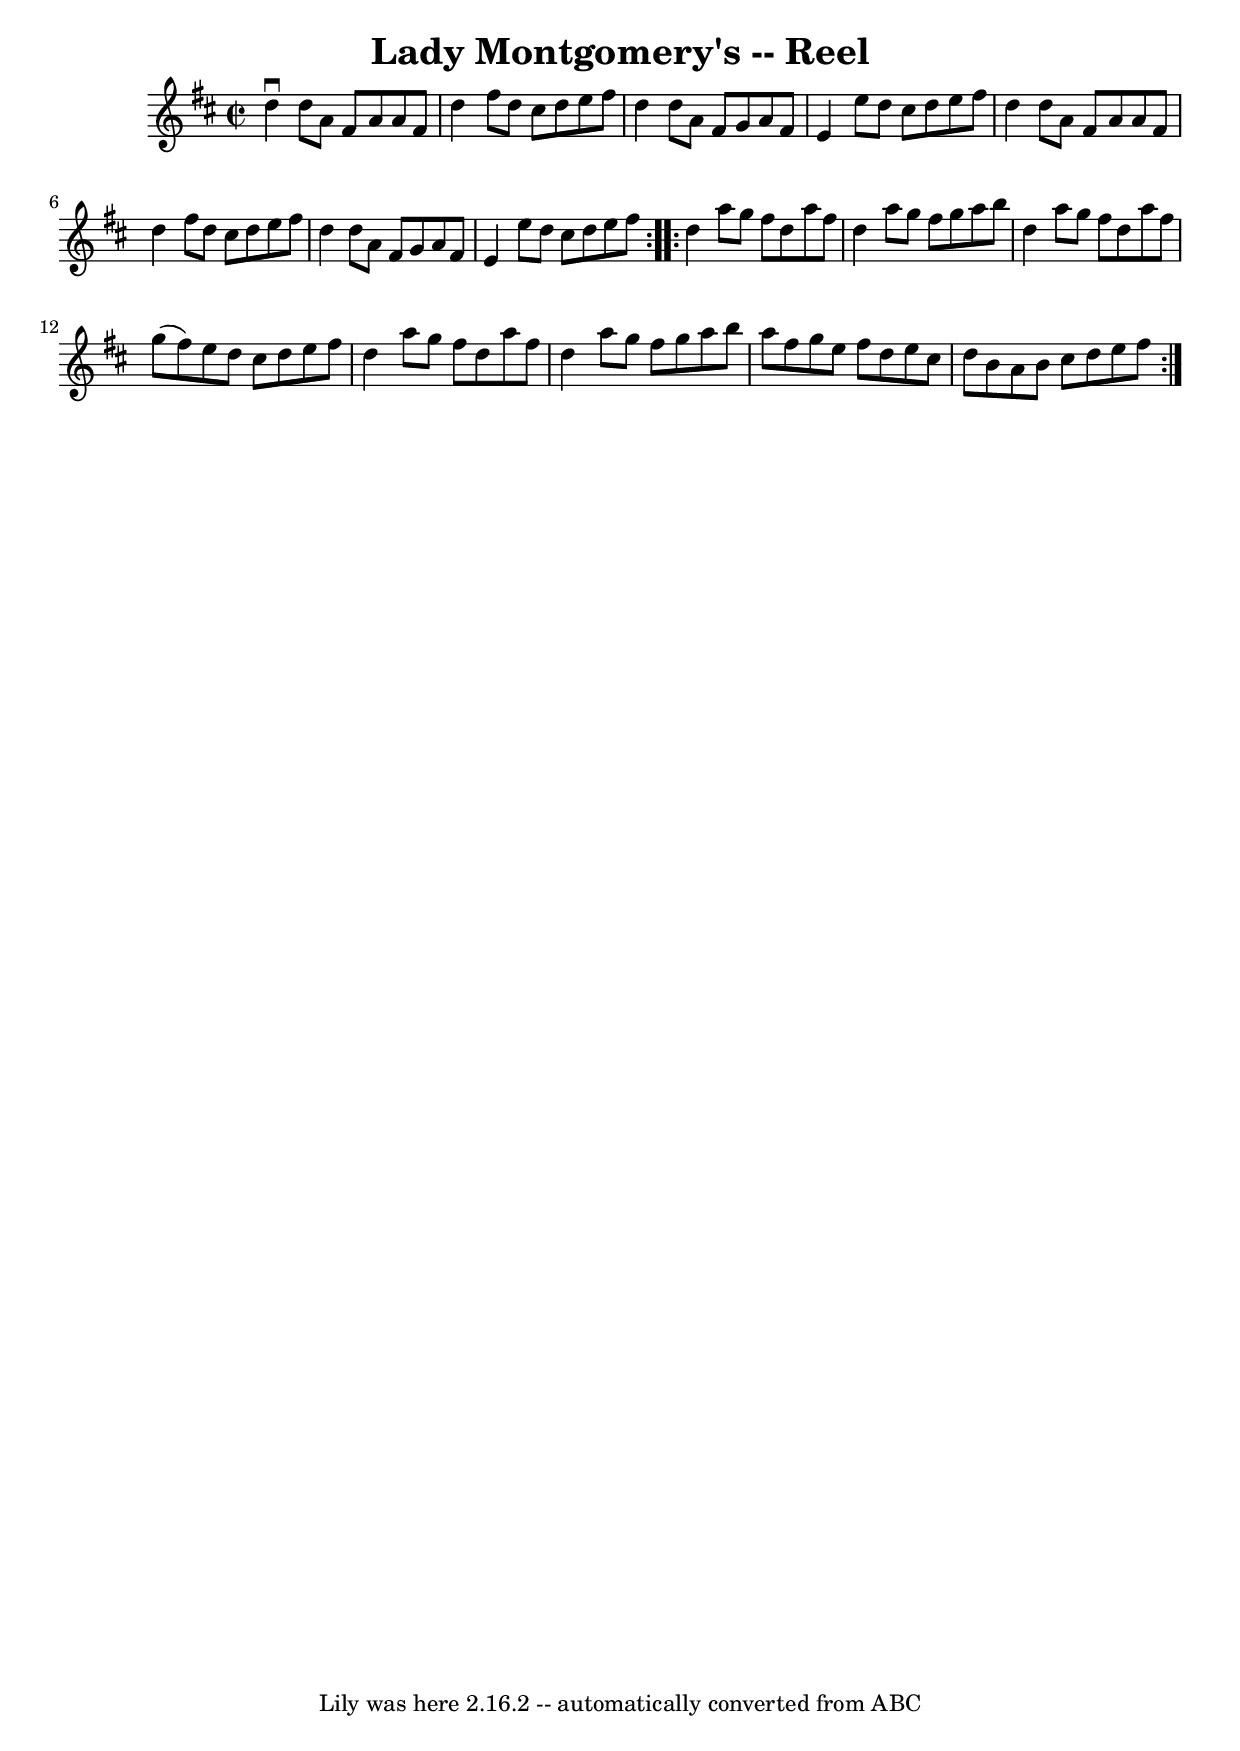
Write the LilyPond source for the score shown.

\version "2.7.40"
\include "Mammoth.ily"
\header {
	%% book = "Ryan's Mammoth Collection"
	crossRefNumber = "1"
	footnotes = ""
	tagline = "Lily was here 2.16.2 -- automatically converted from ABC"
	title = "Lady Montgomery's -- Reel"
}
voicedefault =  {


\repeat volta 2 {
\override Staff.TimeSignature #'style = #'C
 \time 2/2 
\key d \major d''4^\downbow d''8 a'8 fis'8 a'8 a'8  
 fis'8  |
 d''4 fis''8 d''8 cis''8 d''8 e''8 fis''8  
|
 d''4 d''8 a'8 fis'8 g'8 a'8 fis'8  |
 e'4  
 e''8 d''8 cis''8 d''8 e''8 fis''8  |
 d''4 d''8   
 a'8 fis'8 a'8 a'8 fis'8  |
 d''4 fis''8 d''8    
cis''8 d''8 e''8 fis''8  |
 d''4 d''8 a'8 fis'8    
g'8 a'8 fis'8  |
 e'4 e''8 d''8 cis''8 d''8 e''8   
 fis''8  } \repeat volta 2 { d''4 a''8 g''8 fis''8 d''8 a''8 
 fis''8  |
 d''4 a''8 g''8 fis''8 g''8 a''8 b''8  
|
 d''4 a''8 g''8 fis''8 d''8 a''8 fis''8  |
   
g''8 (fis''8) e''8 d''8 cis''8 d''8 e''8 fis''8  
|
 d''4 a''8 g''8 fis''8 d''8 a''8 fis''8  |
 
 d''4 a''8 g''8 fis''8 g''8 a''8 b''8  |
 a''8    
fis''8 g''8 e''8 fis''8 d''8 e''8 cis''8  |
 d''8    
b'8 a'8 b'8 cis''8 d''8 e''8 fis''8  }   
}

\score{
    <<

	\context Staff="default"
	{
	    \voicedefault 
	}

    >>
	\layout {
	}
	\midi {}
}
